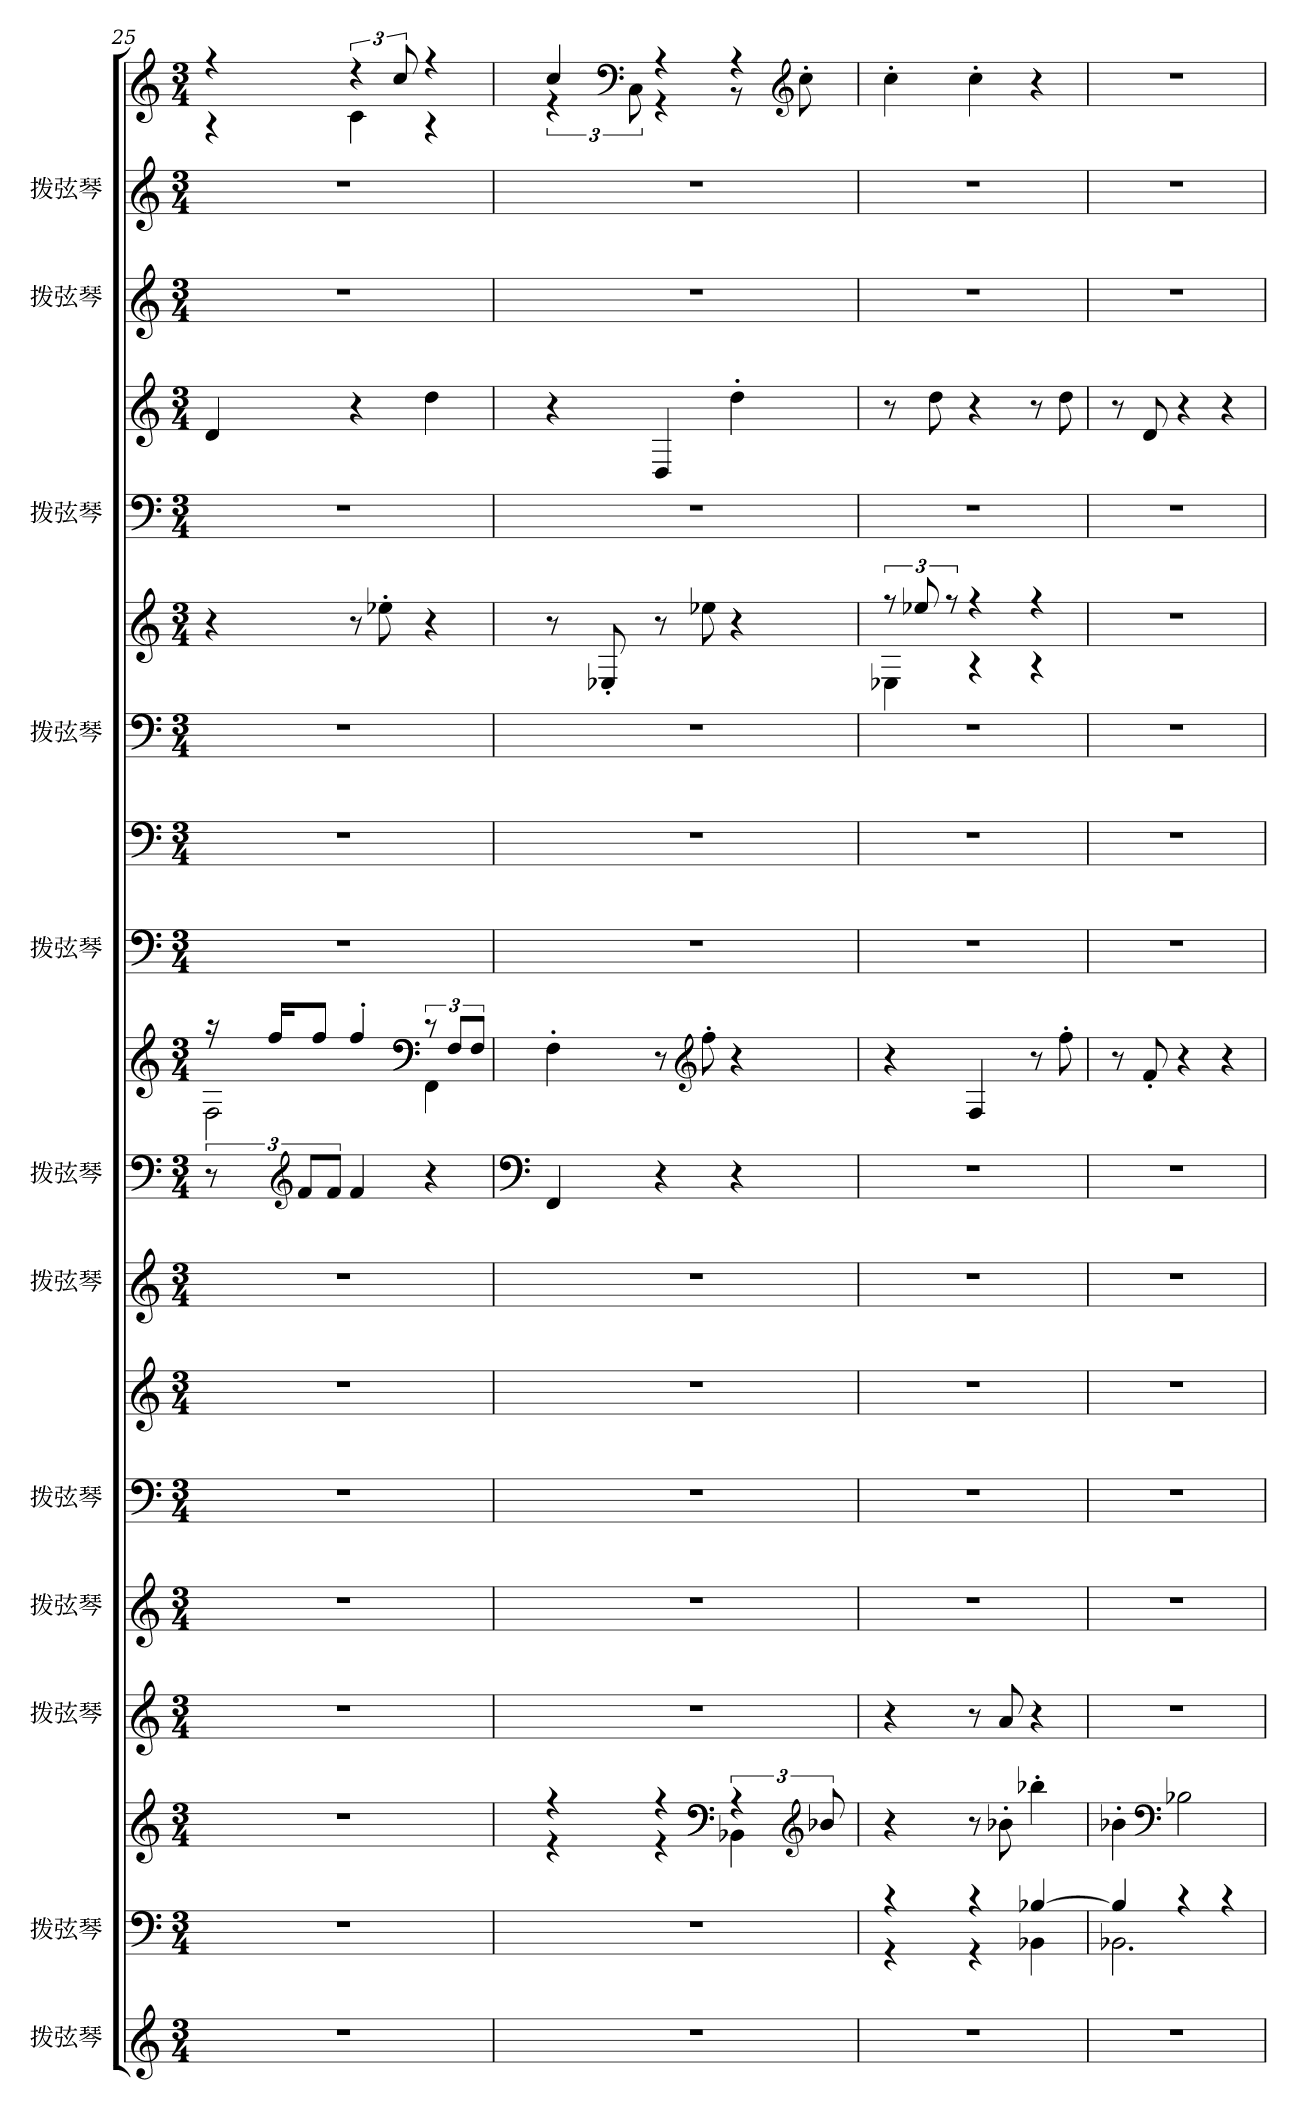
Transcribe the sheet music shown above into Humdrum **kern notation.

**kern	**kern	**kern	**kern	**kern	**kern	**kern	**kern	**kern	**kern	**kern	**kern	**kern	**kern	**kern	**kern	**kern	**kern	**kern
*part12	*part11	*part11	*part10	*part9	*part8	*part8	*part7	*part6	*part6	*part5	*part5	*part4	*part4	*part3	*part3	*part2	*part1	*part1
*staff19	*staff18	*staff17	*staff16	*staff15	*staff14	*staff13	*staff12	*staff11	*staff10	*staff9	*staff8	*staff7	*staff6	*staff5	*staff4	*staff3	*staff2	*staff1
*I"拨弦琴	*I"拨弦琴	*	*I"拨弦琴	*I"拨弦琴	*I"拨弦琴	*	*I"拨弦琴	*I"拨弦琴	*	*I"拨弦琴	*	*I"拨弦琴	*	*I"拨弦琴	*	*I"拨弦琴	*I"拨弦琴	*
!!LO:PB:g=z
*clefG2	*clefF4	*clefG2	*clefG2	*clefG2	*clefF4	*clefG2	*clefG2	*clefF4	*clefG2	*clefF4	*clefF4	*clefF4	*clefG2	*clefF4	*clefG2	*clefG2	*clefG2	*clefG2
*k[]	*k[]	*k[]	*k[]	*k[]	*k[]	*k[]	*k[]	*k[]	*k[]	*k[]	*k[]	*k[]	*k[]	*k[]	*k[]	*k[]	*k[]	*k[]
*M3/4	*M3/4	*M3/4	*M3/4	*M3/4	*M3/4	*M3/4	*M3/4	*M3/4	*M3/4	*M3/4	*M3/4	*M3/4	*M3/4	*M3/4	*M3/4	*M3/4	*M3/4	*M3/4
=25	=25	=25	=25	=25	=25	=25	=25	=25	=25	=25	=25	=25	=25	=25	=25	=25	=25	=25
*	*	*	*	*	*	*	*	*	*^	*	*	*	*	*	*	*	*	*^
2.r	2.r	2.r	2.r	2.r	2.r	2.r	2.r	12r	16r	2F\	2.r	2.r	2.r	4r	2.r	4d/	2.r	2.r	4r	4r
.	.	.	.	.	.	.	.	.	16ff/KL	.	.	.	.	.	.	.	.	.	.	.
*	*	*	*	*	*	*	*	*clefG2	*	*	*	*	*	*	*	*	*	*	*	*
.	.	.	.	.	.	.	.	12f/L	.	.	.	.	.	.	.	.	.	.	.	.
.	.	.	.	.	.	.	.	.	8ff/J	.	.	.	.	.	.	.	.	.	.	.
.	.	.	.	.	.	.	.	12f/J	.	.	.	.	.	.	.	.	.	.	.	.
.	.	.	.	.	.	.	.	4f/	4ff'/	.	.	.	.	8r	.	4r	.	.	6r	4c\
.	.	.	.	.	.	.	.	.	.	.	.	.	.	8ee-X'\	.	.	.	.	.	.
.	.	.	.	.	.	.	.	.	.	.	.	.	.	.	.	.	.	.	12cc/	.
*	*	*	*	*	*	*	*	*	*clefF4	*	*	*	*	*	*	*	*	*	*	*
.	.	.	.	.	.	.	.	4r	12r	4FF\	.	.	.	4r	.	4dd\	.	.	4r	4r
.	.	.	.	.	.	.	.	.	12F/L	.	.	.	.	.	.	.	.	.	.	.
.	.	.	.	.	.	.	.	.	12F/J	.	.	.	.	.	.	.	.	.	.	.
*	*	*	*	*	*	*	*	*	*v	*v	*	*	*	*	*	*	*	*	*	*
=26	=26	=26	=26	=26	=26	=26	=26	=26	=26	=26	=26	=26	=26	=26	=26	=26	=26	=26	=26
*	*	*	*	*	*	*	*	*clefF4	*	*	*	*	*	*	*	*	*	*	*
*	*	*^	*	*	*	*	*	*	*	*	*	*	*	*	*	*	*	*	*
2.r	2.r	4r	4r	2.r	2.r	2.r	2.r	2.r	4FF/	4F'\	2.r	2.r	2.r	8r	2.r	4r	2.r	2.r	4cc/	6r
.	.	.	.	.	.	.	.	.	.	.	.	.	.	8E-X'/	.	.	.	.	.	.
*	*	*	*	*	*	*	*	*	*	*	*	*	*	*	*	*	*	*	*clefF4	*
.	.	.	.	.	.	.	.	.	.	.	.	.	.	.	.	.	.	.	.	12C\
.	.	4r	4r	.	.	.	.	.	4r	8r	.	.	.	8r	.	4D/	.	.	4r	4r
*	*	*	*	*	*	*	*	*	*	*clefG2	*	*	*	*	*	*	*	*	*	*
.	.	.	.	.	.	.	.	.	.	8ff'\	.	.	.	8ee-X\	.	.	.	.	.	.
*	*	*clefF4	*	*	*	*	*	*	*	*	*	*	*	*	*	*	*	*	*	*
.	.	6r	4BB-X\	.	.	.	.	.	4r	4r	.	.	.	4r	.	4dd'\	.	.	4r	8r
*	*	*	*	*	*	*	*	*	*	*	*	*	*	*	*	*	*	*	*clefG2	*
.	.	.	.	.	.	.	.	.	.	.	.	.	.	.	.	.	.	.	.	8cc'\
*	*	*clefG2	*	*	*	*	*	*	*	*	*	*	*	*	*	*	*	*	*	*
.	.	12b-X/	.	.	.	.	.	.	.	.	.	.	.	.	.	.	.	.	.	.
*	*	*v	*v	*	*	*	*	*	*	*	*	*	*	*	*	*	*	*	*v	*v
=27	=27	=27	=27	=27	=27	=27	=27	=27	=27	=27	=27	=27	=27	=27	=27	=27	=27	=27
*	*^	*	*	*	*	*	*	*	*	*	*	*	*^	*	*	*	*	*
2.r	4r	4r	4r	4r	2.r	2.r	2.r	2.r	2.r	4r	2.r	2.r	2.r	12r	4E-X\	2.r	8r	2.r	2.r	4cc'\
.	.	.	.	.	.	.	.	.	.	.	.	.	.	12ee-X/	.	.	.	.	.	.
.	.	.	.	.	.	.	.	.	.	.	.	.	.	.	.	.	8dd\	.	.	.
.	.	.	.	.	.	.	.	.	.	.	.	.	.	12r	.	.	.	.	.	.
.	4r	4r	8r	8r	.	.	.	.	.	4F/	.	.	.	4r	4r	.	4r	.	.	4cc'\
.	.	.	8b-X'\	8a/	.	.	.	.	.	.	.	.	.	.	.	.	.	.	.	.
.	[4B-X/	4BB-X\	4bb-X'\	4r	.	.	.	.	.	8r	.	.	.	4r	4r	.	8r	.	.	4r
.	.	.	.	.	.	.	.	.	.	8ff'\	.	.	.	.	.	.	8dd\	.	.	.
*	*	*	*	*	*	*	*	*	*	*	*	*	*	*v	*v	*	*	*	*	*
!!LO:PB:g=z
=28	=28	=28	=28	=28	=28	=28	=28	=28	=28	=28	=28	=28	=28	=28	=28	=28	=28	=28	=28
2.r	4B-/]	2.BB-X\	4b-X'\	2.r	2.r	2.r	2.r	2.r	2.r	8r	2.r	2.r	2.r	2.r	2.r	8r	2.r	2.r	2.r
.	.	.	.	.	.	.	.	.	.	8f'/	.	.	.	.	.	8d/	.	.	.
*	*	*	*clefF4	*	*	*	*	*	*	*	*	*	*	*	*	*	*	*	*
.	4r	.	2B-X\	.	.	.	.	.	.	4r	.	.	.	.	.	4r	.	.	.
.	4r	.	.	.	.	.	.	.	.	4r	.	.	.	.	.	4r	.	.	.
*	*v	*v	*	*	*	*	*	*	*	*	*	*	*	*	*	*	*	*	*
=	=	=	=	=	=	=	=	=	=	=	=	=	=	=	=	=	=	=
*-	*-	*-	*-	*-	*-	*-	*-	*-	*-	*-	*-	*-	*-	*-	*-	*-	*-	*-
